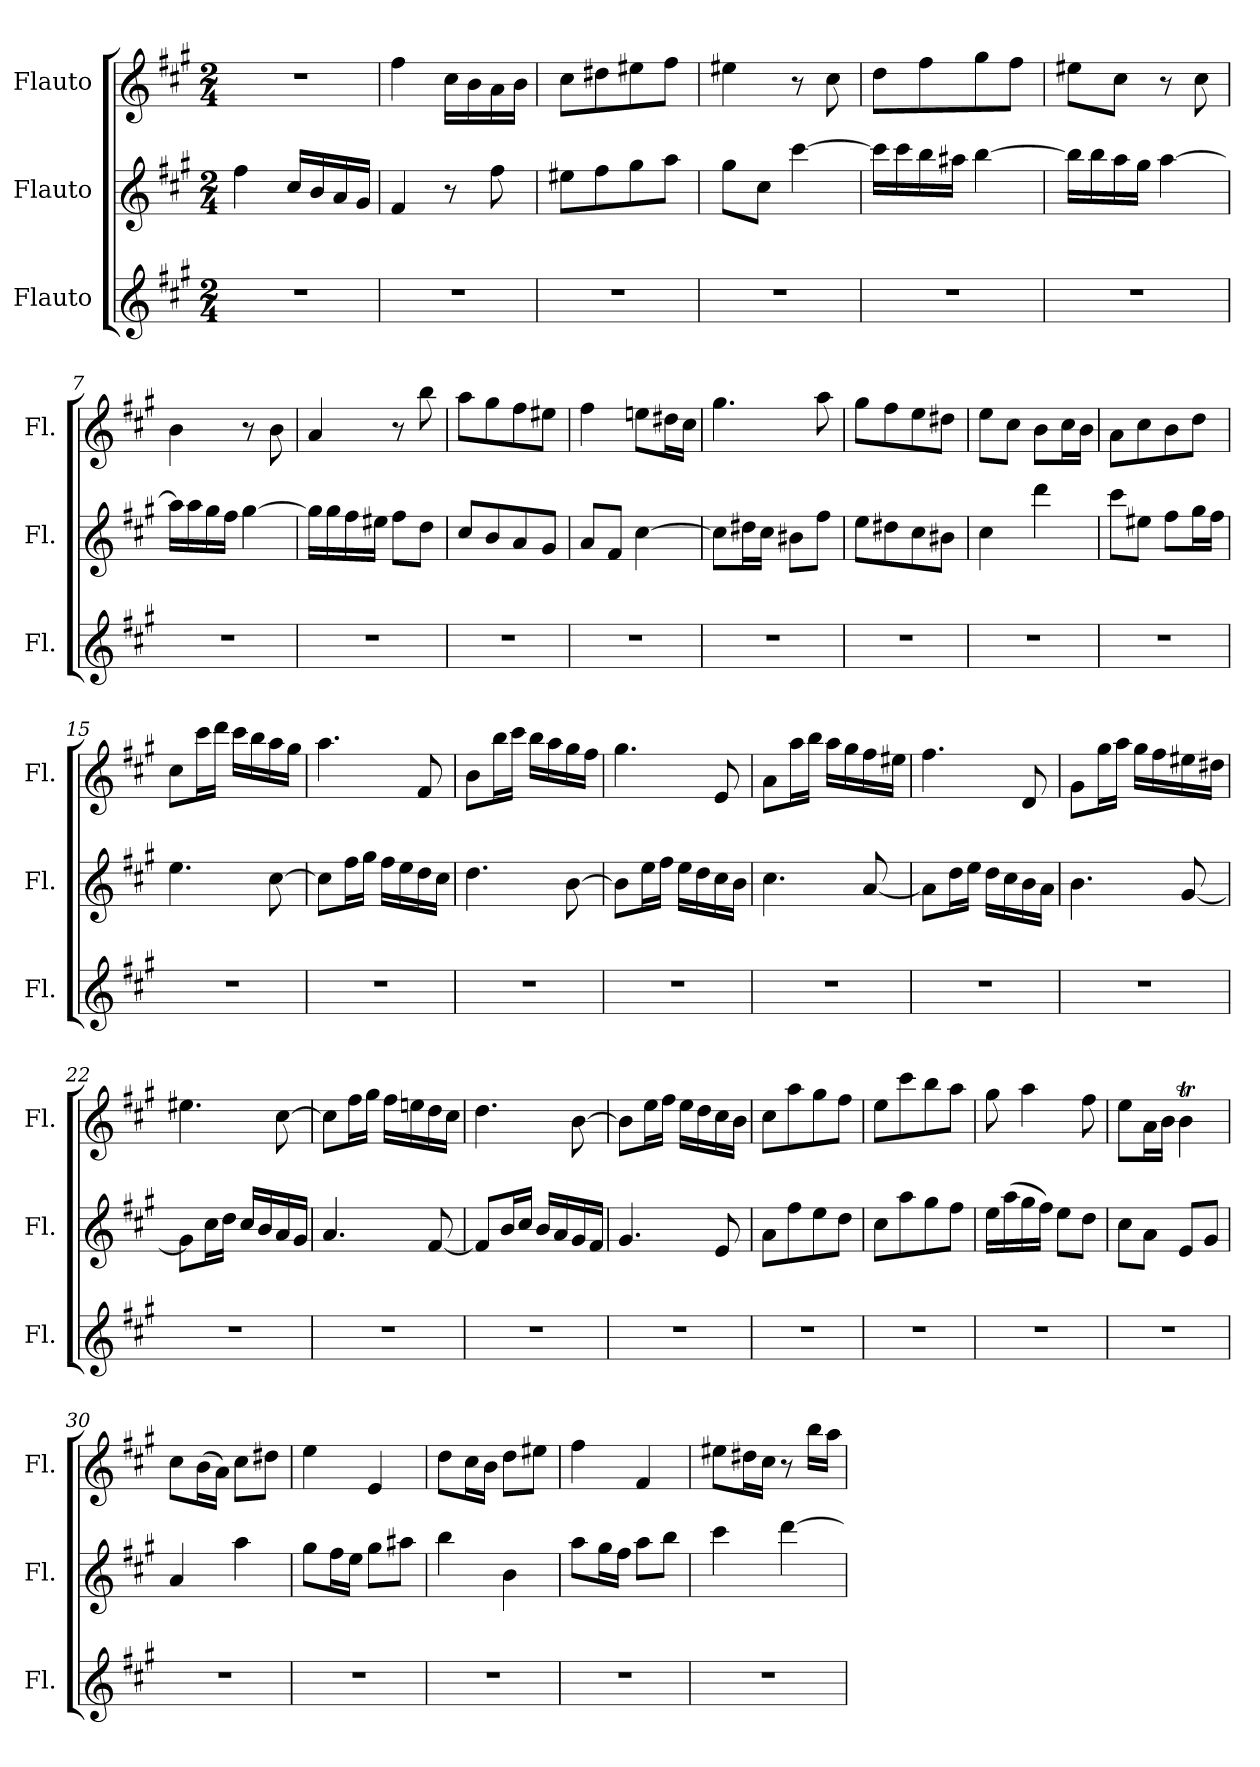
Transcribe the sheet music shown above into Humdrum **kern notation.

**kern	**kern	**kern
*part3	*part2	*part1
*staff3	*staff2	*staff1
*I"Flauto	*I"Flauto	*I"Flauto
*I'Fl.	*I'Fl.	*I'Fl.
*clefG2	*clefG2	*clefG2
*k[f#c#g#]	*k[f#c#g#]	*k[f#c#g#]
*M2/4	*M2/4	*M2/4
=1	=1	=1
2r	4ff#\	2r
.	16cc#/LL	.
.	16b/	.
.	16a/	.
.	16g#/JJ	.
=2	=2	=2
*	*	*MM100
2r	4f#/	4ff#\
.	8r	16cc#\LL
.	.	16b\
.	8ff#\	16a\
.	.	16b\JJ
=3	=3	=3
2r	8ee#X\L	8cc#\L
.	8ff#\	8dd#X\
.	8gg#\	8ee#X\
.	8aa\J	8ff#\J
=4	=4	=4
2r	8gg#\L	4ee#X\
.	8cc#\J	.
.	[4ccc#\	8r
.	.	8cc#\
!!LO:LB:g=z
=5	=5	=5
2r	16ccc#\LL]	8dd\L
.	16ccc#\	.
.	16bb\	8ff#\
.	16aa#X\JJ	.
.	[4bb\	8gg#\
.	.	8ff#\J
=6	=6	=6
2r	16bb\LL]	8ee#X\L
.	16bb\	.
.	16aa\	8cc#\J
.	16gg#\JJ	.
.	[4aa\	8r
.	.	8cc#\
=7	=7	=7
2r	16aa\LL]	4b\
.	16aa\	.
.	16gg#\	.
.	16ff#\JJ	.
.	[4gg#\	8r
.	.	8b\
=8	=8	=8
2r	16gg#\LL]	4a/
.	16gg#\	.
.	16ff#\	.
.	16ee#X\JJ	.
.	8ff#\L	8r
.	8dd\J	8bb\
=9	=9	=9
2r	8cc#/L	8aa\L
.	8b/	8gg#\
.	8a/	8ff#\
.	8g#/J	8ee#X\J
!!LO:LB:g=z
=10	=10	=10
2r	8a/L	4ff#\
.	8f#/J	.
.	[4cc#\	8een\L
.	.	16dd#X\L
.	.	16cc#\JJ
=11	=11	=11
2r	8cc#\L]	4.gg#\
.	16dd#X\L	.
.	16cc#\JJ	.
.	8b#X\L	.
.	8ff#\J	8aa\
=12	=12	=12
2r	8ee\L	8gg#\L
.	8dd#X\	8ff#\
.	8cc#\	8ee\
.	8b#X\J	8dd#X\J
=13	=13	=13
2r	4cc#\	8ee\L
.	.	8cc#\J
.	4ddd\	8b\L
.	.	16cc#\L
.	.	16b\JJ
=14	=14	=14
2r	8ccc#\L	8a\L
.	8ee#X\J	8cc#\
.	8ff#\L	8b\
.	16gg#\L	8dd\J
.	16ff#\JJ	.
!!LO:LB:g=z
=15	=15	=15
2r	4.ee\	8cc#\L
.	.	16ccc#\L
.	.	16ddd\JJ
.	.	16ccc#\LL
.	.	16bb\
.	[8cc#\	16aa\
.	.	16gg#\JJ
=16	=16	=16
2r	8cc#\L]	4.aa\
.	16ff#\L	.
.	16gg#\JJ	.
.	16ff#\LL	.
.	16ee\	.
.	16dd\	8f#/
.	16cc#\JJ	.
=17	=17	=17
2r	4.dd\	8b\L
.	.	16bb\L
.	.	16ccc#\JJ
.	.	16bb\LL
.	.	16aa\
.	[8b\	16gg#\
.	.	16ff#\JJ
=18	=18	=18
2r	8b\L]	4.gg#\
.	16ee\L	.
.	16ff#\JJ	.
.	16ee\LL	.
.	16dd\	.
.	16cc#\	8e/
.	16b\JJ	.
=19	=19	=19
2r	4.cc#\	8a\L
.	.	16aa\L
.	.	16bb\JJ
.	.	16aa\LL
.	.	16gg#\
.	[8a/	16ff#\
.	.	16ee#X\JJ
!!LO:LB:g=z
=20	=20	=20
2r	8a\L]	4.ff#\
.	16dd\L	.
.	16ee\JJ	.
.	16dd\LL	.
.	16cc#\	.
.	16b\	8d/
.	16a\JJ	.
=21	=21	=21
2r	4.b\	8g#\L
.	.	16gg#\L
.	.	16aa\JJ
.	.	16gg#\LL
.	.	16ff#\
.	[8g#/	16ee#X\
.	.	16dd#X\JJ
=22	=22	=22
2r	8g#\L]	4.ee#X\
.	16cc#\L	.
.	16dd\JJ	.
.	16cc#/LL	.
.	16b/	.
.	16a/	[8cc#\
.	16g#/JJ	.
=23	=23	=23
2r	4.a/	8cc#\L]
.	.	16ff#\L
.	.	16gg#\JJ
.	.	16ff#\LL
.	.	16een\
.	[8f#/	16dd\
.	.	16cc#\JJ
=24	=24	=24
2r	8f#/L]	4.dd\
.	16b/L	.
.	16cc#/JJ	.
.	16b/LL	.
.	16a/	.
.	16g#/	[8b\
.	16f#/JJ	.
!!LO:LB:g=z
=25	=25	=25
2r	4.g#/	8b\L]
.	.	16ee\L
.	.	16ff#\JJ
.	.	16ee\LL
.	.	16dd\
.	8e/	16cc#\
.	.	16b\JJ
=26	=26	=26
2r	8a\L	8cc#\L
.	8ff#\	8aa\
.	8ee\	8gg#\
.	8dd\J	8ff#\J
=27	=27	=27
2r	8cc#\L	8ee\L
.	8aa\	8ccc#\
.	8gg#\	8bb\
.	8ff#\J	8aa\J
=28	=28	=28
2r	16ee\LL	8gg#\
.	(>16aa\	.
.	16gg#\	4aa\
.	16ff#\JJ)	.
.	8ee\L	.
.	8dd\J	8ff#\
=29	=29	=29
2r	8cc#\L	8ee\L
.	8a\J	16a\L
.	.	16b\JJ
.	8e/L	4bT\
.	8g#/J	.
!!LO:PB:g=z
=30	=30	=30
2r	4a/	8cc#\L
.	.	(>16b\L
.	.	16a\JJ)
.	4aa\	8cc#\L
.	.	8dd#X\J
=31	=31	=31
2r	8gg#\L	4ee\
.	16ff#\L	.
.	16ee\JJ	.
.	8gg#\L	4e/
.	8aa#X\J	.
=32	=32	=32
2r	4bb\	8dd\L
.	.	16cc#\L
.	.	16b\JJ
.	4b\	8dd\L
.	.	8ee#X\J
=33	=33	=33
2r	8aa\L	4ff#\
.	16gg#\L	.
.	16ff#\JJ	.
.	8aa\L	4f#/
.	8bb\J	.
=34	=34	=34
2r	4ccc#\	8ee#X\L
.	.	16dd#X\L
.	.	16cc#\JJ
.	[4ddd\	8r
.	.	16bb\LL
.	.	16aa\JJ
=	=	=
*-	*-	*-
